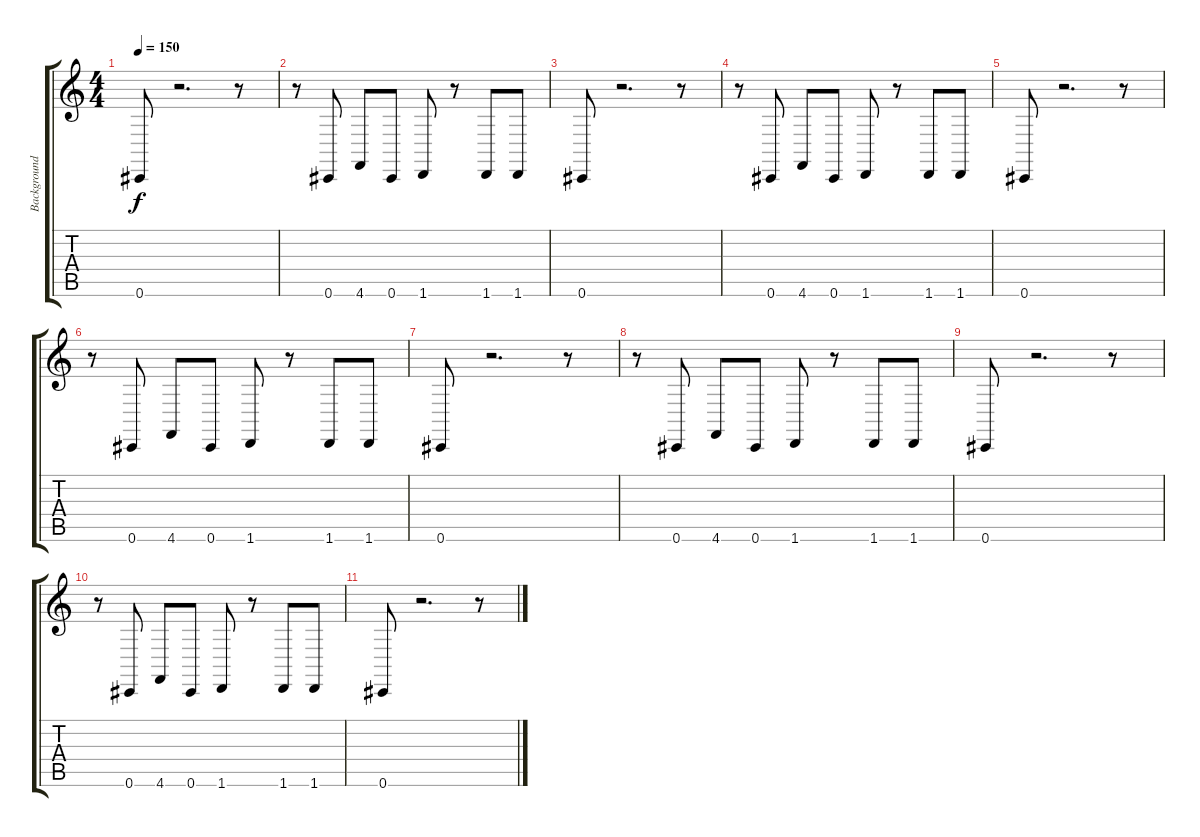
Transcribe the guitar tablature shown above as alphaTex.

\track ("Background Guitar" "Background") {instrument synthbrass1}
\staff {score tabs}
\tuning (Eb4 Bb3 Gb3 Db3 Ab2 Db2) {hide}
\ts (4 4)
\tempo 150
\clef g2
\ks c
0.6.8{dy f} r.2{d} r.8 |
r.8 0.6.8 4.6.8 0.6.8 1.6.8 r.8 1.6.8 1.6.8 |
0.6.8 r.2{d} r.8 |
r.8 0.6.8 4.6.8 0.6.8 1.6.8 r.8 1.6.8 1.6.8 |
0.6.8 r.2{d} r.8 |
r.8 0.6.8 4.6.8 0.6.8 1.6.8 r.8 1.6.8 1.6.8 |
0.6.8 r.2{d} r.8 |
r.8 0.6.8 4.6.8 0.6.8 1.6.8 r.8 1.6.8 1.6.8 |
0.6.8 r.2{d} r.8 |
r.8 0.6.8 4.6.8 0.6.8 1.6.8 r.8 1.6.8 1.6.8 |
0.6.8 r.2{d} r.8
